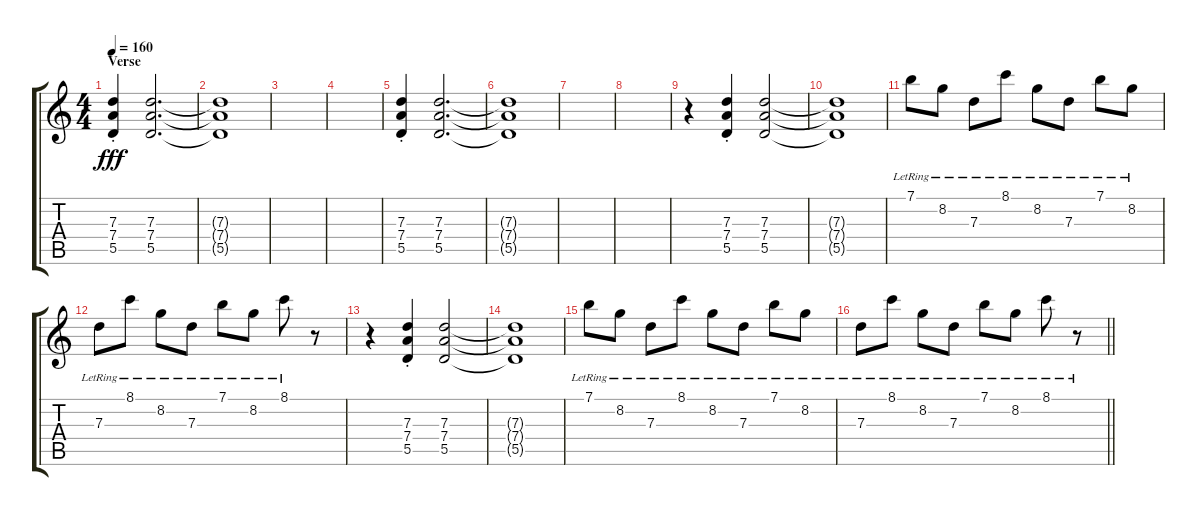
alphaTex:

\track "" {instrument electricguitarjazz}
\staff {score tabs}
\tuning (E4 B3 G3 D3 A2 E2) {hide}
\ts (4 4)
\section ("" "Verse ")
\tempo 160
\clef g2
\ks c
(7.3{st} 7.4{st} 5.5{st}).4{dy fff} (7.3 7.4 5.5).2{d} |
(7.3{t} 7.4{t} 5.5{t}).1 |
|
|
(7.3{st} 7.4{st} 5.5{st}).4 (7.3 7.4 5.5).2{d} |
(7.3{t} 7.4{t} 5.5{t}).1 |
|
|
r.4 (7.3{st} 7.4{st} 5.5{st}).4 (7.3 7.4 5.5).2 |
(7.3{t} 7.4{t} 5.5{t}).1 |
7.1{lr}.8 8.2{lr}.8 7.3{lr}.8 8.1{lr}.8 8.2{lr}.8 7.3{lr}.8 7.1{lr}.8 8.2{lr}.8 |
7.3{lr}.8 8.1{lr}.8 8.2{lr}.8 7.3{lr}.8 7.1{lr}.8 8.2{lr}.8 8.1{lr}.8 r.8 |
r.4 (7.3{st} 7.4{st} 5.5{st}).4 (7.3 7.4 5.5).2 |
(7.3{t} 7.4{t} 5.5{t}).1 |
7.1{lr}.8 8.2{lr}.8 7.3{lr}.8 8.1{lr}.8 8.2{lr}.8 7.3{lr}.8 7.1{lr}.8 8.2{lr}.8 |
\barLineRight lightlight
7.3{lr}.8 8.1{lr}.8 8.2{lr}.8 7.3{lr}.8 7.1{lr}.8 8.2{lr}.8 8.1{lr}.8 r.8
